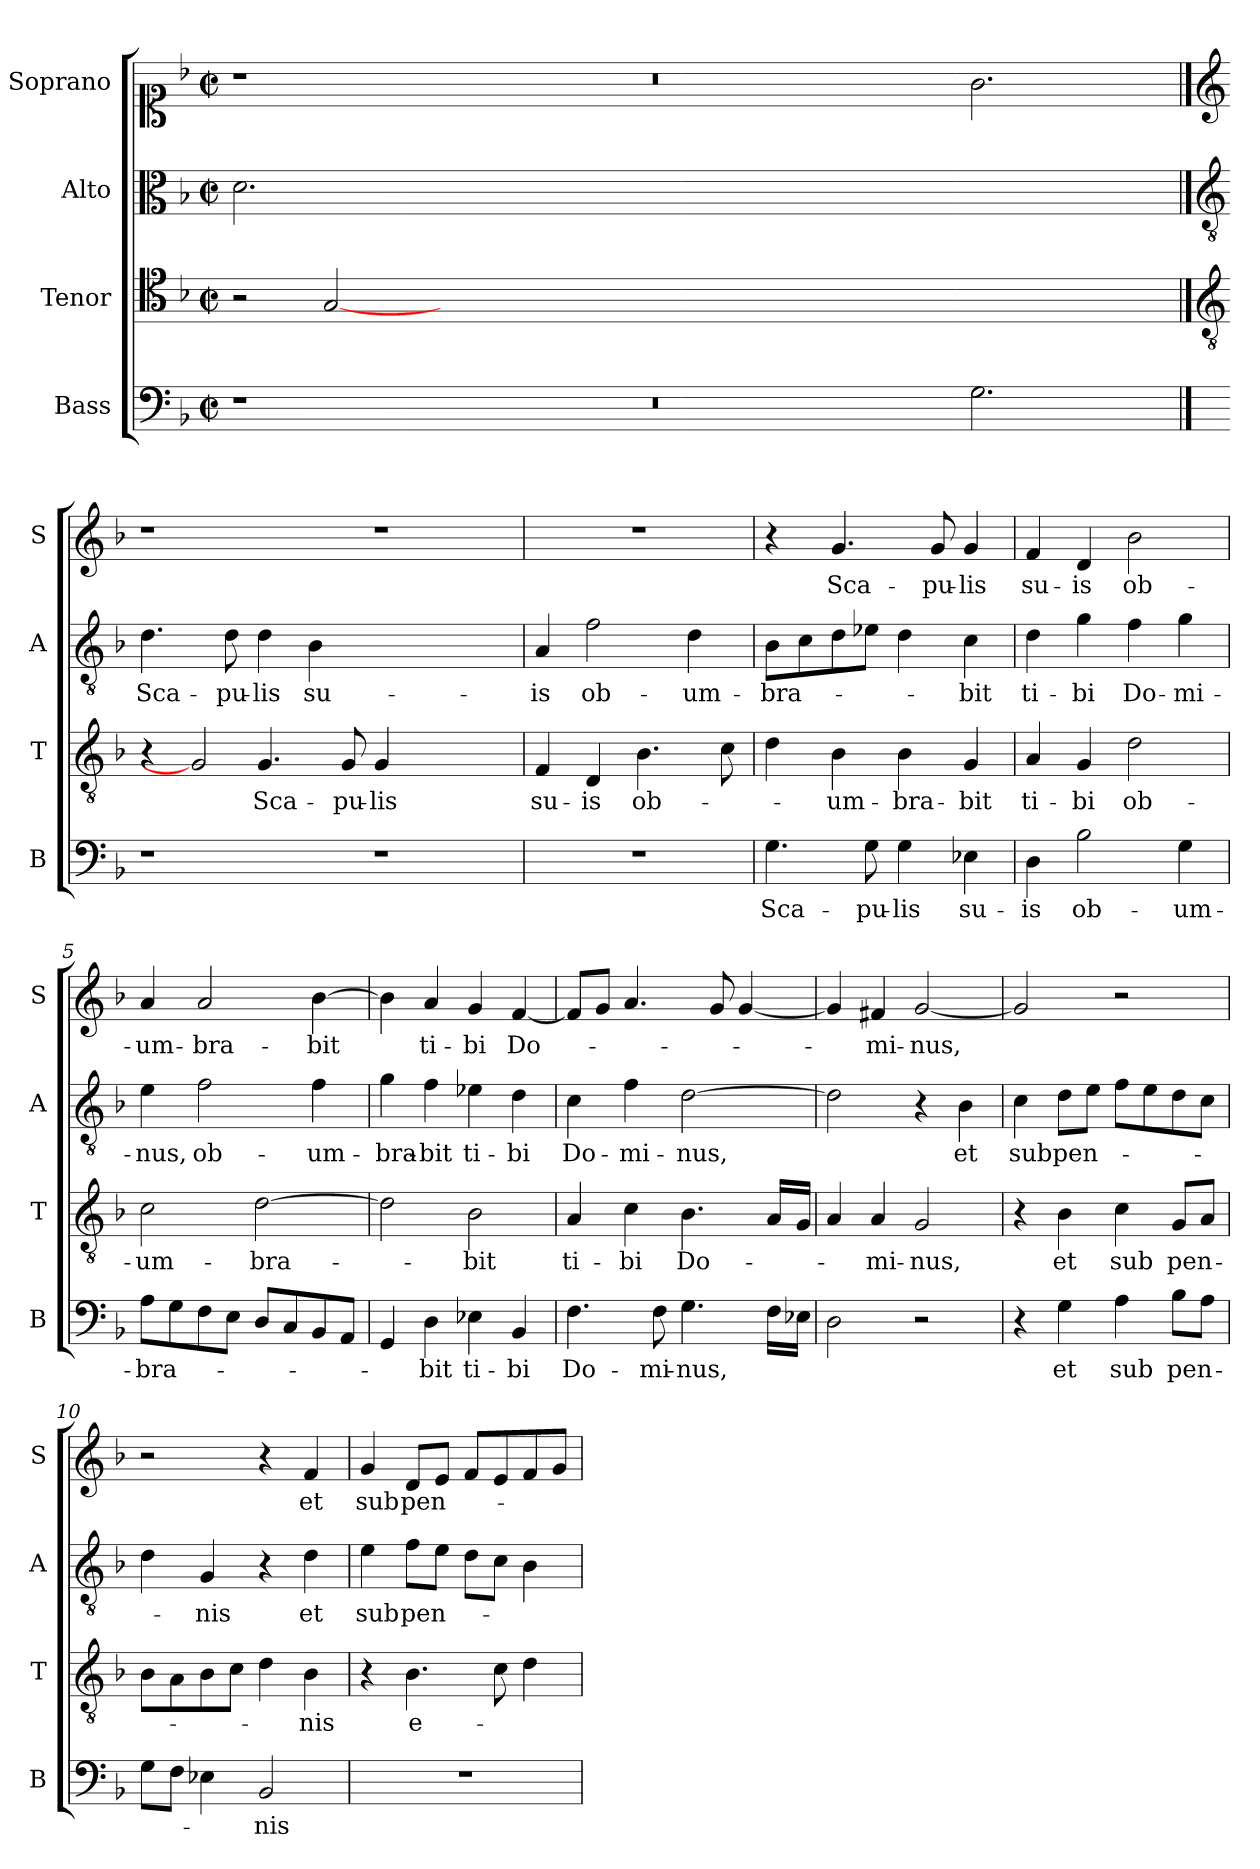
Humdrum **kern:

**kern	**text	**kern	**text	**kern	**text	**kern	**text
*part4	*part4	*part3	*part3	*part2	*part2	*part1	*part1
*staff4	*staff4	*staff3	*staff3	*staff2	*staff2	*staff1	*staff1
*I"Bass	*	*I"Tenor	*	*I"Alto	*	*I"Soprano	*
*I'B	*	*I'T	*	*I'A	*	*I'S	*
*clefF4	*	*clefC4	*	*clefC3	*	*clefC1	*
*k[b-]	*	*k[b-]	*	*k[b-]	*	*k[b-]	*
*F:	*	*F:	*	*F:	*	*F:	*
*M2/2	*	*M2/2	*	*M2/2	*	*M2/2	*
*met(c|)	*	*met(c|)	*	*met(c|)	*	*met(c|)	*
=	=	=	=	=	=	=	=
!	!	!	!	!LO:N:head=open	!	!	!
1r	.	2r	.	2.d\	.	1r	.
!	!	!LO:N:head=open	!	!	!	!	!
.	.	[2G/	.	.	.	.	.
.	.	.	.	4ryy	.	.	.
1ryy	.	4ryy	.	0ryy	.	1ryy	.
.	.	4ryy	.	.	.	.	.
.	.	1ryy	.	.	.	.	.
0r	.	.	.	.	.	0r	.
.	.	0ryy	.	.	.	.	.
.	.	.	.	1ryy	.	.	.
!LO:N:head=open	!	!	!	!	!	!LO:N:head=open	!
2.G\	.	.	.	2ryy	.	2.g\	.
.	.	2ryy	.	4ryy	.	.	.
4ryy	.	.	.	4ryy	.	4ryy	.
!!LO:LB:g=z
==1	==1	==1	==1	==1	==1	==1	==1
*	*	*clefGv2	*	*clefGv2	*	*clefG2	*
1r	.	4r	.	4.d\	Sca-	1r	.
!	!	!LO:N:head=open	!	!	!	!	!
.	.	4G/]	.	.	.	.	.
.	.	.	.	8d\	-pu-	.	.
.	.	4.G/	Sca-	4d\	-lis	.	.
.	.	.	.	4B-\	su-	.	.
.	.	8G/	-pu-	.	.	.	.
1r	.	4G/	-lis	1ryy	.	1r	.
.	.	2.ryy	.	.	.	.	.
=2	=2	=2	=2	=2	=2	=2	=2
1r	.	4F/	su-	4A/	-is	1r	.
.	.	4D/	-is	2f\	ob-	.	.
.	.	4.B-\	ob-	.	.	.	.
.	.	.	.	4d\	-um-	.	.
.	.	8c\	.	.	.	.	.
=3	=3	=3	=3	=3	=3	=3	=3
4.G\	Sca-	4d\	.	8B-\L	-bra-	4r	.
.	.	.	.	8c\	.	.	.
.	.	4B-\	-um-	8d\	.	4.g/	Sca-
8G\	-pu-	.	.	8e-X\J	.	.	.
4G\	-lis	4B-\	-bra-	4d\	.	.	.
.	.	.	.	.	.	8g/	-pu-
4E-X\	su-	4G/	-bit	4c\	-bit	4g/	-lis
=4	=4	=4	=4	=4	=4	=4	=4
4D\	-is	4A/	ti-	4d\	ti-	4f/	su-
2B-\	ob-	4G/	-bi	4g\	-bi	4d/	-is
.	.	2d\	ob-	4f\	Do-	2b-\	ob-
4G\	-um-	.	.	4g\	-mi-	.	.
=5	=5	=5	=5	=5	=5	=5	=5
8A\L	-bra-	2c\	-um-	4e\	-nus,	4a/	-um-
8G\	.	.	.	.	.	.	.
8F\	.	.	.	2f\	ob-	2a/	-bra-
8E\J	.	.	.	.	.	.	.
8D/L	.	[2d\	-bra-	.	.	.	.
8C/	.	.	.	.	.	.	.
8BB-/	.	.	.	4f\	-um-	[4b-\	-bit
8AA/J	.	.	.	.	.	.	.
!!LO:LB:g=z
=6	=6	=6	=6	=6	=6	=6	=6
4GG/	.	2d\]	.	4g\	-bra-	4b-\]	.
4D\	-bit	.	.	4f\	-bit	4a/	ti-
4E-X\	ti-	2B-\	-bit	4e-X\	ti-	4g/	-bi
4BB-/	-bi	.	.	4d\	-bi	[4f/	Do-
=7	=7	=7	=7	=7	=7	=7	=7
4.F\	Do-	4A/	ti-	4c\	Do-	8f/L]	.
.	.	.	.	.	.	8g/J	.
.	.	4c\	-bi	4f\	-mi-	4.a/	.
8F\	-mi-	.	.	.	.	.	.
4.G\	-nus,	4.B-\	Do-	[2d\	-nus,	.	.
.	.	.	.	.	.	8g/	.
.	.	.	.	.	.	[4g/	.
16F\LL	.	16A/LL	.	.	.	.	.
16E-X\JJ	.	16G/JJ	.	.	.	.	.
=8	=8	=8	=8	=8	=8	=8	=8
2D\	.	4A/	.	2d\]	.	4g/]	.
.	.	4A/	-mi-	.	.	4f#X/	-mi-
2r	et	2G/	-nus,	4r	.	[2g/	-nus,
.	.	.	.	4B-\	et	.	.
=9	=9	=9	=9	=9	=9	=9	=9
4r	.	4r	.	4c\	sub	2g/]	.
4G\	et	4B-\	et	8d\L	pen-	.	.
.	.	.	.	8e\J	.	.	.
4A\	sub	4c\	sub	8f\L	.	2r	.
.	.	.	.	8e\	.	.	.
8B-\L	pen-	8G/L	pen-	8d\	.	.	.
8A\J	.	8A/J	.	8c\J	.	.	.
=10	=10	=10	=10	=10	=10	=10	=10
8G\L	.	8B-\L	.	4d\	.	2r	.
8F\J	.	8A\	.	.	.	.	.
4E-X\	.	8B-\	.	4G/	-nis	.	.
.	.	8c\J	.	.	.	.	.
2BB-/	-nis	4d\	.	4r	.	4r	.
.	.	4B-\	-nis	4d\	et	4f/	et
=11	=11	=11	=11	=11	=11	=11	=11
1r	.	4r	.	4e\	sub	4g/	sub
.	.	4.B-\	e-	8f\L	pen-	8d/L	pen-
.	.	.	.	8e\J	.	8e/J	.
.	.	.	.	8d\L	.	8f/L	.
.	.	8c\	.	8c\J	.	8e/	.
.	.	4d\	.	4B-\	.	8f/	.
.	.	.	.	.	.	8g/J	.
=	=	=	=	=	=	=	=
*-	*-	*-	*-	*-	*-	*-	*-
